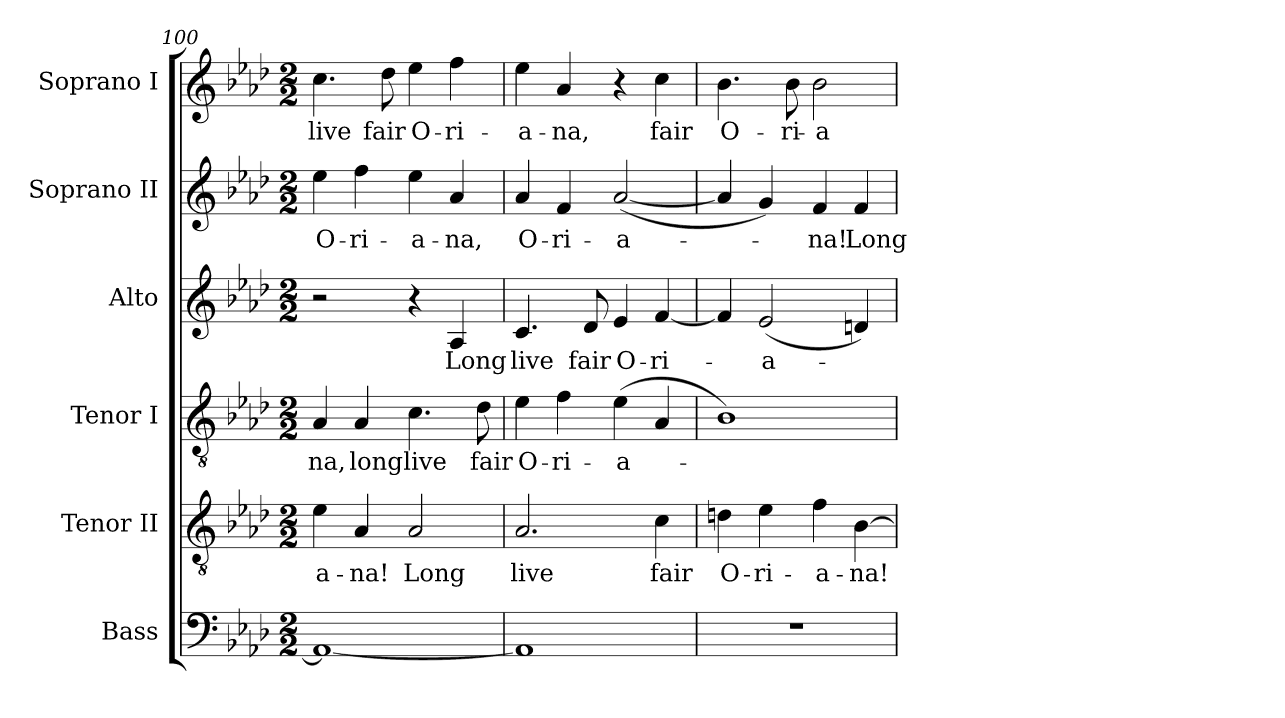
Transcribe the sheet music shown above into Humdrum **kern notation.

**kern	**kern	**text	**kern	**text	**kern	**text	**kern	**text	**kern	**text
*part6	*part5	*part5	*part4	*part4	*part3	*part3	*part2	*part2	*part1	*part1
*staff6	*staff5	*staff5	*staff4	*staff4	*staff3	*staff3	*staff2	*staff2	*staff1	*staff1
*I"Bass	*I"Tenor II	*	*I"Tenor I	*	*I"Alto	*	*I"Soprano II	*	*I"Soprano I	*
*I'B.	*I'T. II	*	*I'T. I	*	*I'A.	*	*I'S. II	*	*I'S. I	*
*clefF4	*clefGv2	*	*clefGv2	*	*clefG2	*	*clefG2	*	*clefG2	*
*	*ITrd7c12	*	*ITrd7c12	*	*	*	*	*	*	*
*k[b-e-a-d-]	*k[b-e-a-d-]	*	*k[b-e-a-d-]	*	*k[b-e-a-d-]	*	*k[b-e-a-d-]	*	*k[b-e-a-d-]	*
*A-:	*A-:	*	*A-:	*	*A-:	*	*A-:	*	*A-:	*
*M2/2	*M2/2	*	*M2/2	*	*M2/2	*	*M2/2	*	*M2/2	*
=100	=100	=100	=100	=100	=100	=100	=100	=100	=100	=100
!	!	!LO:LY:b:color=#000000	!	!	!	!	!	!	!	!
!	!	!	!	!LO:LY:b:color=#000000	!	!	!	!	!	!
*	*	*	*	*	*^	*	*	*	*	*
!	!	!	!	!	!	!	!	!	!LO:LY:b:color=#000000	!	!
!	!	!	!	!	!	!	!	!	!	!	!LO:LY:b:color=#000000
1AA-i_<	4E-i\	-a-	4AA-i/	-na,	2r	2ryy	.	4ee-i\	O-	4.cci\	live
!	!	!LO:LY:b:color=#000000	!	!	!	!	!	!	!	!	!
!	!	!	!	!LO:LY:b:color=#000000	!	!	!	!	!	!	!
!	!	!	!	!	!	!	!	!	!LO:LY:b:color=#000000	!	!
.	4AA-i/	-na!	4AA-i/	long	.	.	.	4ffi\	-ri-	.	.
!	!	!	!	!	!	!	!	!	!	!	!LO:LY:b:color=#000000
.	.	.	.	.	.	.	.	.	.	8dd-i\	fair
!	!	!LO:LY:b:color=#000000	!	!	!	!	!	!	!	!	!
!	!	!	!	!LO:LY:b:color=#000000	!	!	!	!	!	!	!
!	!	!	!	!	!	!	!	!	!LO:LY:b:color=#000000	!	!
!	!	!	!	!	!	!	!	!	!	!	!LO:LY:b:color=#000000
.	2AA-i/	Long	4.Ci\	live	4r	4ryy	.	4ee-i\	-a-	4ee-i\	O-
!	!	!	!	!	!	!	!LO:LY:b:color=#000000	!	!	!	!
!	!	!	!	!	!	!	!	!	!LO:LY:b:color=#000000	!	!
!	!	!	!	!	!	!	!	!	!	!	!LO:LY:b:color=#000000
.	.	.	.	.	4A-i/	4ryy	Long	4a-i/	-na,	4ffi\	-ri-
!	!	!	!	!LO:LY:b:color=#000000	!	!	!	!	!	!	!
.	.	.	8D-i\	fair	.	.	.	.	.	.	.
*	*	*	*	*	*v	*v	*	*	*	*	*
=101	=101	=101	=101	=101	=101	=101	=101	=101	=101	=101
!	!	!LO:LY:b:color=#000000	!	!	!	!	!	!	!	!
!	!	!	!	!LO:LY:b:color=#000000	!	!	!	!	!	!
!	!	!	!	!	!	!LO:LY:b:color=#000000	!	!	!	!
!	!	!	!	!	!	!	!	!LO:LY:b:color=#000000	!	!
!	!	!	!	!	!	!	!	!	!	!LO:LY:b:color=#000000
1AA-i]	2.AA-i/	live	4E-i\	O-	4.ci/	live	4a-i/	O-	4ee-i\	-a-
!	!	!	!	!LO:LY:b:color=#000000	!	!	!	!	!	!
!	!	!	!	!	!	!	!	!LO:LY:b:color=#000000	!	!
!	!	!	!	!	!	!	!	!	!	!LO:LY:b:color=#000000
.	.	.	4Fi\	-ri-	.	.	4fi/	-ri-	4a-i/	-na,
!	!	!	!	!	!	!LO:LY:b:color=#000000	!	!	!	!
.	.	.	.	.	8d-i/	fair	.	.	.	.
!	!	!	!	!LO:LY:b:color=#000000	!	!	!	!	!	!
!	!	!	!	!	!	!LO:LY:b:color=#000000	!	!	!	!
!	!	!	!	!	!	!	!	!LO:LY:b:color=#000000	!	!
.	.	.	(4E-i\	-a-	4e-i/	O-	([<2a-i/	-a-	4r	.
!	!	!LO:LY:b:color=#000000	!	!	!	!	!	!	!	!
!	!	!	!	!	!	!LO:LY:b:color=#000000	!	!	!	!
!	!	!	!	!	!	!	!	!	!	!LO:LY:b:color=#000000
.	4Ci\	fair	4AA-i/	.	[<4fi/	-ri-	.	.	4cci\	fair
=102	=102	=102	=102	=102	=102	=102	=102	=102	=102	=102
!	!	!LO:LY:b:color=#000000	!	!	!	!	!	!	!	!
!	!	!	!	!	!	!	!	!	!	!LO:LY:b:color=#000000
1r	4Dni\	O-	1BB-i)	.	4fi/]	.	4a-i/]	.	4.b-i\	O-
!	!	!LO:LY:b:color=#000000	!	!	!	!	!	!	!	!
!	!	!	!	!	!	!LO:LY:b:color=#000000	!	!	!	!
.	4E-i\	-ri-	.	.	(2e-i/	-a-	4gi/)	.	.	.
!	!	!	!	!	!	!	!	!	!	!LO:LY:b:color=#000000
.	.	.	.	.	.	.	.	.	8b-i\	-ri-
!	!	!LO:LY:b:color=#000000	!	!	!	!	!	!	!	!
!	!	!	!	!	!	!	!	!LO:LY:b:color=#000000	!	!
!	!	!	!	!	!	!	!	!	!	!LO:LY:b:color=#000000
.	4Fi\	-a-	.	.	.	.	4fi/	-na!	2b-i\	-a-
!	!	!LO:LY:b:color=#000000	!	!	!	!	!	!	!	!
!	!	!	!	!	!	!	!	!LO:LY:b:color=#000000	!	!
.	[>4BB-i\	-na!	.	.	4dni/)	.	4fi/	Long	.	.
=	=	=	=	=	=	=	=	=	=	=
*-	*-	*-	*-	*-	*-	*-	*-	*-	*-	*-
